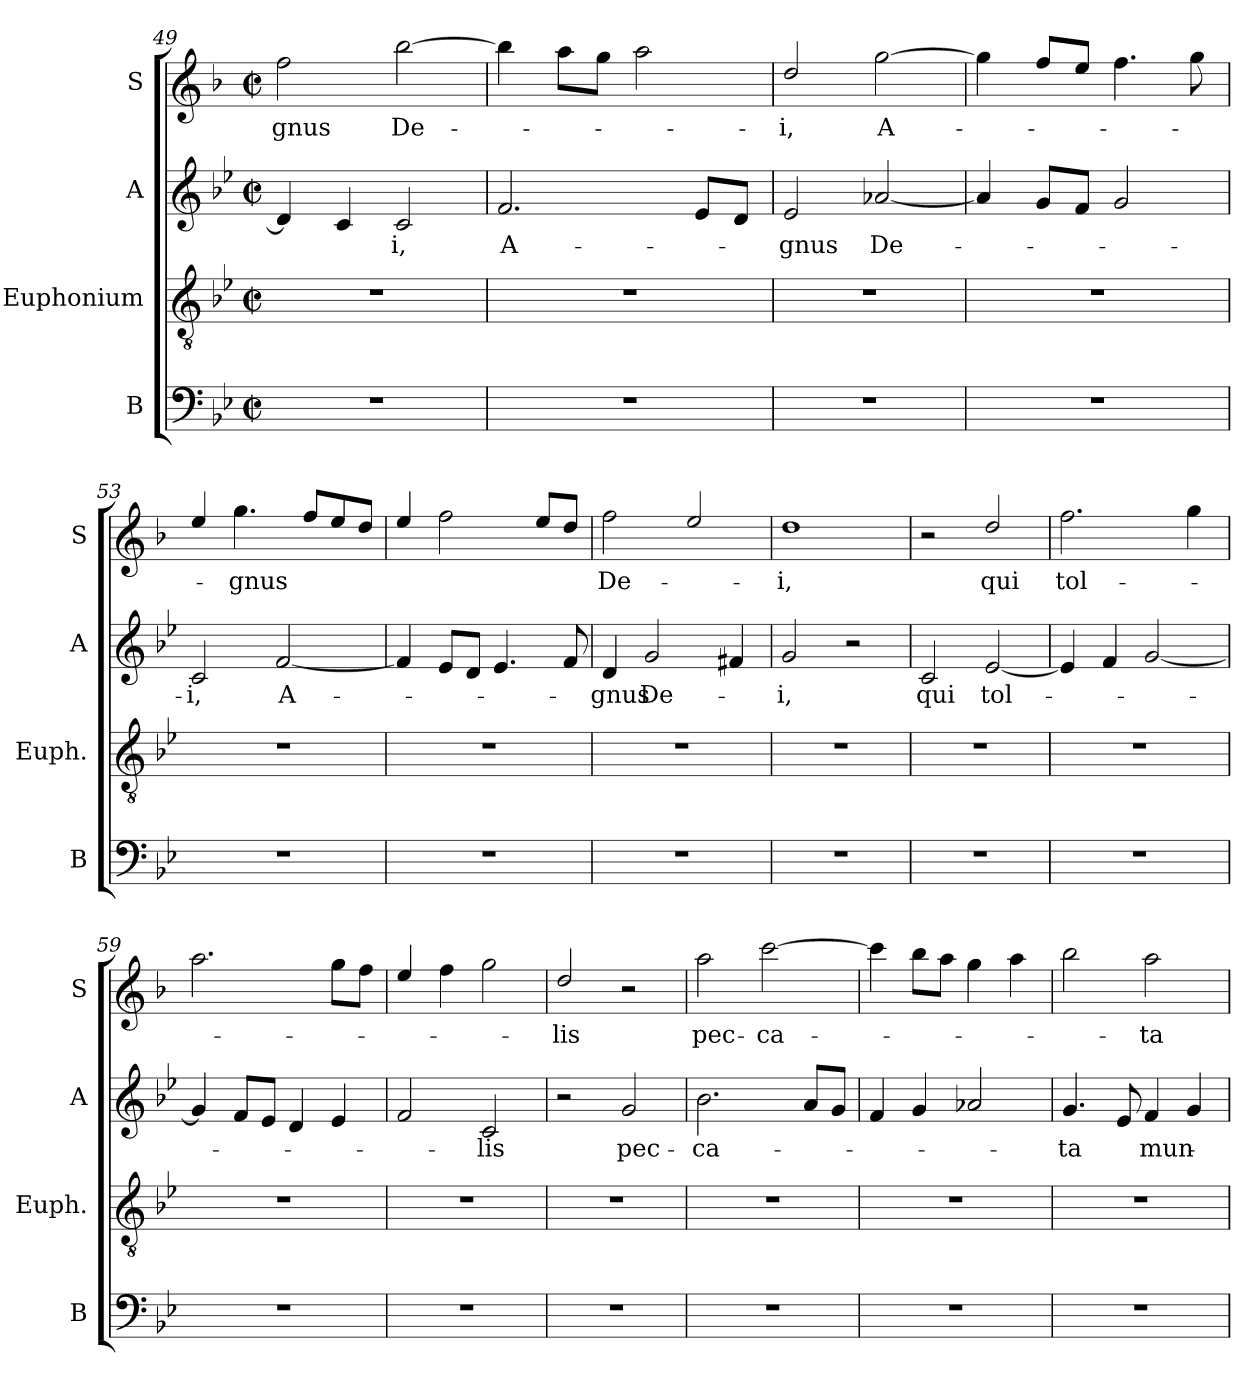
**kern	**kern	**kern	**text	**kern	**text
*part4	*part3	*part2	*part2	*part1	*part1
*staff4	*staff3	*staff2	*staff2	*staff1	*staff1
*I"B	*I"Euphonium	*I"A	*	*I"S	*
*I'B	*I'Euph.	*I'A	*	*I'S	*
*clefF4	*clefGv2	*clefG2	*	*clefG2	*
*	*	*	*	*ITrd4c7	*
*k[b-e-]	*k[b-e-]	*k[b-e-]	*	*k[b-e-]	*
*M2/2	*M2/2	*M2/2	*	*M2/2	*
*met(c|)	*met(c|)	*met(c|)	*	*met(c|)	*
=49	=49	=49	=49	=49	=49
!	!	!	!	!	!LO:LY:b
1r	1r	4d/]	.	2b-\	-gnus
.	.	4c/	.	.	.
!	!	!	!LO:LY:b	!	!LO:LY:b
.	.	2c/	-i,	[2ee-\	De-
=50	=50	=50	=50	=50	=50
!	!	!	!LO:LY:b	!	!
1r	1r	2.f/	A-	4ee-\]	.
.	.	.	.	8dd\L	.
.	.	.	.	8cc\J	.
.	.	.	.	2dd\	.
.	.	8e-/L	.	.	.
.	.	8d/J	.	.	.
=51	=51	=51	=51	=51	=51
!	!	!	!LO:LY:b	!	!LO:LY:b
1r	1r	2e-/	-gnus	2g/	-i,
!	!	!	!LO:LY:b	!	!LO:LY:b
.	.	[2a-X/	De-	[2cc\	A-
!!LO:LB:g=z
=52	=52	=52	=52	=52	=52
1r	1r	4a-/]	.	4cc\]	.
.	.	8g/L	.	8b-/L	.
.	.	8f/J	.	8a/J	.
.	.	2g/	.	4.b-\	.
.	.	.	.	8cc\	.
=53	=53	=53	=53	=53	=53
!	!	!	!LO:LY:b	!	!
1r	1r	2c/	-i,	4a/	.
!	!	!	!	!	!LO:LY:b
.	.	.	.	4.cc\	-gnus
!	!	!	!LO:LY:b	!	!
.	.	[2f/	A-	.	.
.	.	.	.	8b-/L	.
.	.	.	.	8a/	.
.	.	.	.	8g/J	.
=54	=54	=54	=54	=54	=54
1r	1r	4f/]	.	4a/	.
.	.	8e-/L	.	2b-\	.
.	.	8d/J	.	.	.
.	.	4.e-/	.	.	.
.	.	.	.	8a/L	.
.	.	8f/	.	8g/J	.
=55	=55	=55	=55	=55	=55
!	!	!	!LO:LY:b	!	!LO:LY:b
1r	1r	4d/	-gnus	2b-\	De-
!	!	!	!LO:LY:b	!	!
.	.	2g/	De-	.	.
.	.	.	.	2a/	.
.	.	4f#X/	.	.	.
=56	=56	=56	=56	=56	=56
!	!	!	!LO:LY:b	!	!LO:LY:b
1r	1r	2g/	-i,	1g	-i,
.	.	2r	.	.	.
=57	=57	=57	=57	=57	=57
!	!	!	!LO:LY:b	!	!
1r	1r	2c/	qui	2r	.
!	!	!	!LO:LY:b	!	!LO:LY:b
.	.	[2e-/	tol-	2g/	qui
=58	=58	=58	=58	=58	=58
!	!	!	!	!	!LO:LY:b
1r	1r	4e-/]	.	2.b-\	tol-
.	.	4f/	.	.	.
.	.	[2g/	.	.	.
.	.	.	.	4cc\	.
!!LO:LB:g=z
=59	=59	=59	=59	=59	=59
1r	1r	4g/]	.	2.dd\	.
.	.	8f/L	.	.	.
.	.	8e-/J	.	.	.
.	.	4d/	.	.	.
.	.	4e-/	.	8cc\L	.
.	.	.	.	8b-\J	.
=60	=60	=60	=60	=60	=60
1r	1r	2f/	.	4a/	.
.	.	.	.	4b-\	.
!	!	!	!LO:LY:b	!	!
.	.	2c/	-lis	2cc\	.
=61	=61	=61	=61	=61	=61
!	!	!	!	!	!LO:LY:b
1r	1r	2r	.	2g/	-lis
!	!	!	!LO:LY:b	!	!
.	.	2g/	pec-	2r	.
=62	=62	=62	=62	=62	=62
!	!	!	!LO:LY:b	!	!LO:LY:b
1r	1r	2.b-\	-ca-	2dd\	pec-
!	!	!	!	!	!LO:LY:b
.	.	.	.	[2ff\	-ca-
.	.	8a/L	.	.	.
.	.	8g/J	.	.	.
=63	=63	=63	=63	=63	=63
1r	1r	4f/	.	4ff\]	.
.	.	4g/	.	8ee-\L	.
.	.	.	.	8dd\J	.
.	.	2a-X/	.	4cc\	.
.	.	.	.	4dd\	.
=64	=64	=64	=64	=64	=64
!	!	!	!LO:LY:b	!	!
1r	1r	4.g/	-ta	2ee-\	.
.	.	8e-/	.	.	.
!	!	!	!LO:LY:b	!	!LO:LY:b
.	.	4f/	mun-	2dd\	-ta
.	.	4g/	.	.	.
=	=	=	=	=	=
*-	*-	*-	*-	*-	*-
